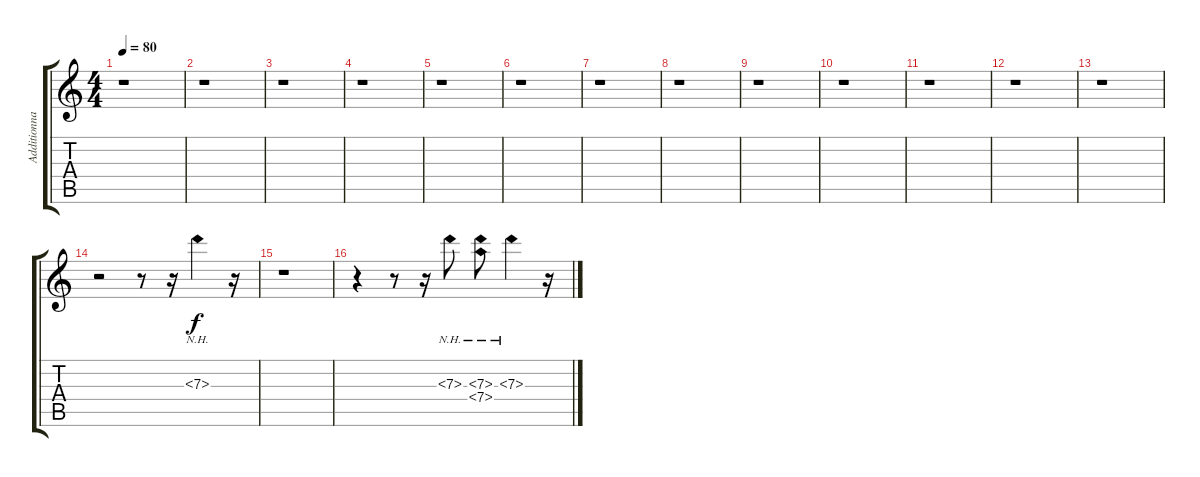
\track ("Additionnal Harmonics" "Additionna") {instrument distortionguitar}
\staff {score tabs}
\tuning (E4 B3 G3 D3 A2 E2) {hide}
\ts (4 4)
\tempo 80
\clef g2
\ks c
r.1{dy f} |
r.1 |
r.1 |
r.1 |
r.1 |
r.1 |
r.1 |
r.1 |
r.1 |
r.1 |
r.1 |
r.1 |
r.1 |
r.2 r.8 r.16 7.3{nh}.4 r.16 |
r.1 |
r.4 r.8 r.16 7.3{nh}.8 (7.3{nh} 7.4{nh}).8 7.3{nh}.4 r.16
